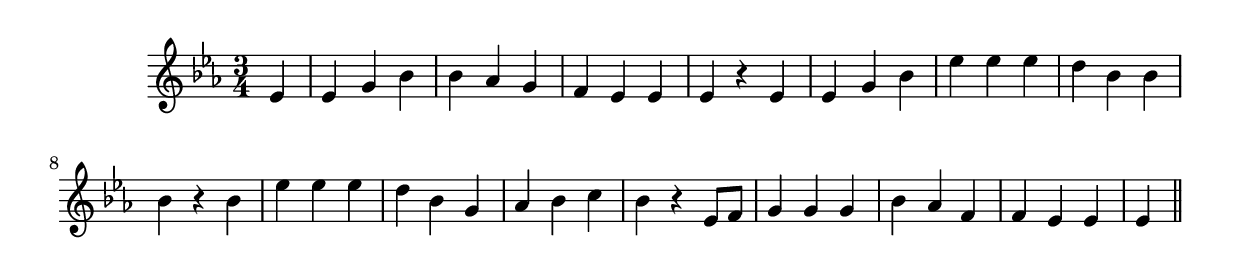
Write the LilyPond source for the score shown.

\version "2.19.49"
%{\header {
  title = "Villikins and His Dinah"
  composer = "John Parry"
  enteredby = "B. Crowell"
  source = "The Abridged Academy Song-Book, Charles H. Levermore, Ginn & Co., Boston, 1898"
}%}
\score{{\key es \major
\time 3/4
%{\tempo 4=180
%}\relative c' {
  \partial 4
  es4 |
  es g bes | bes as g | f es es | es r es | es g bes | es es es | d bes bes | bes r bes |
  es es es | d bes g | as bes c | bes r es,8 f | g4 g g | bes as f | f es es | es
  \bar "||"
}

}}